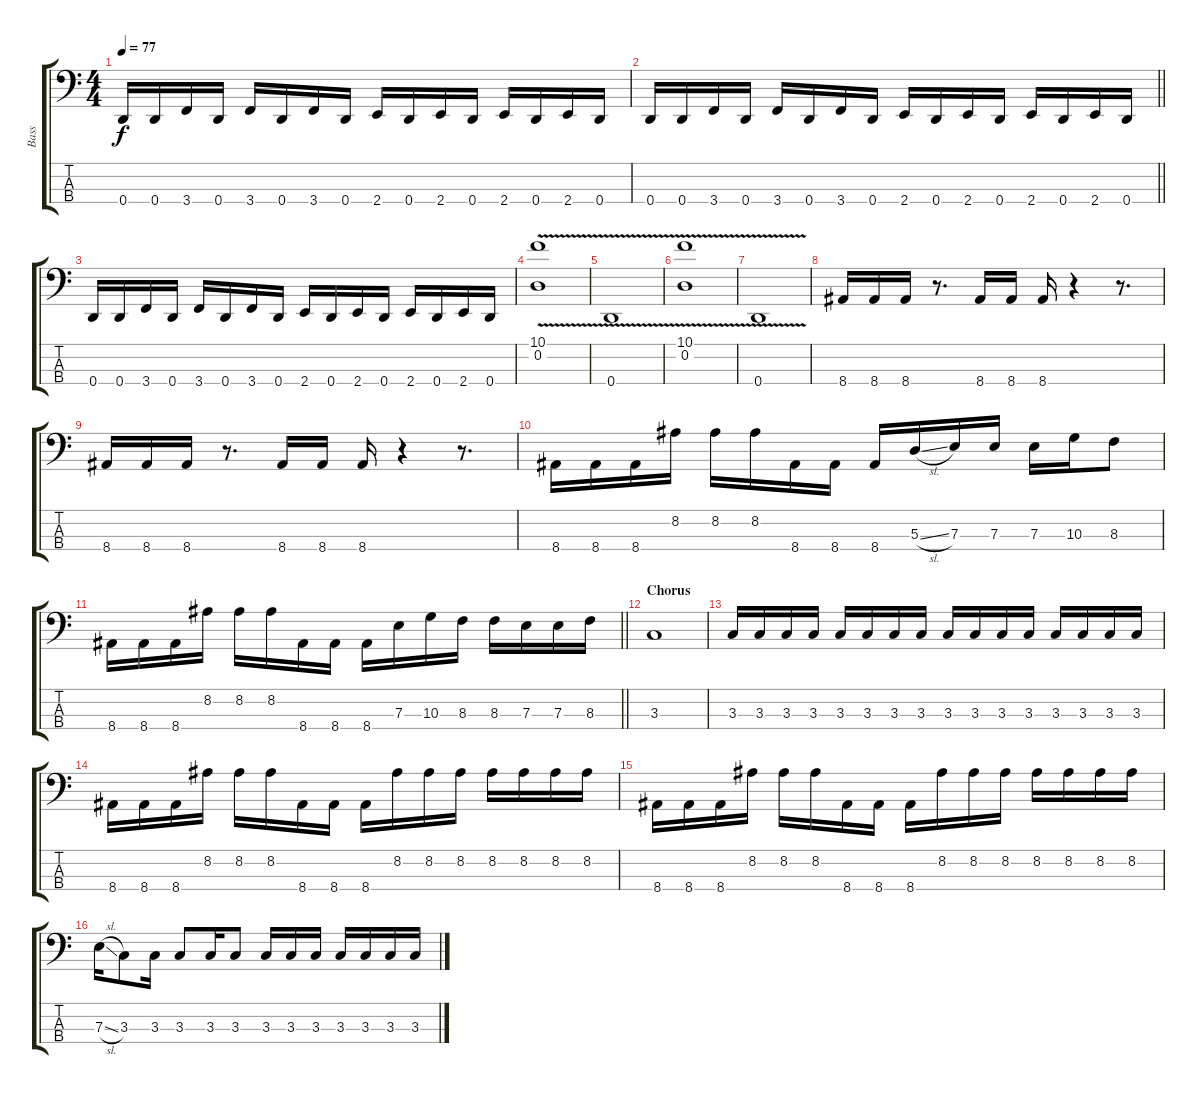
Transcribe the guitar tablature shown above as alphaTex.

\track ("Bass" "Bass") {instrument electricbassfinger}
\staff {score tabs}
\tuning (G2 D2 A1 D1) {hide}
\ts (4 4)
\tempo 77
\clef f4
\ks c
0.4.16{dy f} 0.4.16 3.4.16 0.4.16 3.4.16 0.4.16 3.4.16 0.4.16 2.4.16 0.4.16 2.4.16 0.4.16 2.4.16 0.4.16 2.4.16 0.4.16 |
\barLineRight lightlight
0.4.16 0.4.16 3.4.16 0.4.16 3.4.16 0.4.16 3.4.16 0.4.16 2.4.16 0.4.16 2.4.16 0.4.16 2.4.16 0.4.16 2.4.16 0.4.16 |
0.4.16 0.4.16 3.4.16 0.4.16 3.4.16 0.4.16 3.4.16 0.4.16 2.4.16 0.4.16 2.4.16 0.4.16 2.4.16 0.4.16 2.4.16 0.4.16 |
(10.1{v} 0.2{v}).1 |
0.4{v}.1 |
(10.1{v} 0.2{v}).1 |
0.4{v}.1 |
8.4.16 8.4.16 8.4.16 r.8{d} 8.4.16 8.4.16 8.4.16 r.4 r.8{d} |
8.4.16 8.4.16 8.4.16 r.8{d} 8.4.16 8.4.16 8.4.16 r.4 r.8{d} |
8.4.16 8.4.16 8.4.16 8.2.16 8.2.16 8.2.16 8.4.16 8.4.16 8.4.16 5.3{sl}.16 7.3.16 7.3.16 7.3.16 10.3.16 8.3.8 |
\barLineRight lightlight
8.4.16 8.4.16 8.4.16 8.2.16 8.2.16 8.2.16 8.4.16 8.4.16 8.4.16 7.3.16 10.3.16 8.3.16 8.3.16 7.3.16 7.3.16 8.3.16 |
\section ("" "Chorus")
3.3.1 |
3.3.16 3.3.16 3.3.16 3.3.16 3.3.16 3.3.16 3.3.16 3.3.16 3.3.16 3.3.16 3.3.16 3.3.16 3.3.16 3.3.16 3.3.16 3.3.16 |
8.4.16 8.4.16 8.4.16 8.2.16 8.2.16 8.2.16 8.4.16 8.4.16 8.4.16 8.2.16 8.2.16 8.2.16 8.2.16 8.2.16 8.2.16 8.2.16 |
8.4.16 8.4.16 8.4.16 8.2.16 8.2.16 8.2.16 8.4.16 8.4.16 8.4.16 8.2.16 8.2.16 8.2.16 8.2.16 8.2.16 8.2.16 8.2.16 |
7.3{sl}.16 3.3.8 3.3.16 3.3.8 3.3.16 3.3.8 3.3.16 3.3.16 3.3.16 3.3.16 3.3.16 3.3.16 3.3.16
